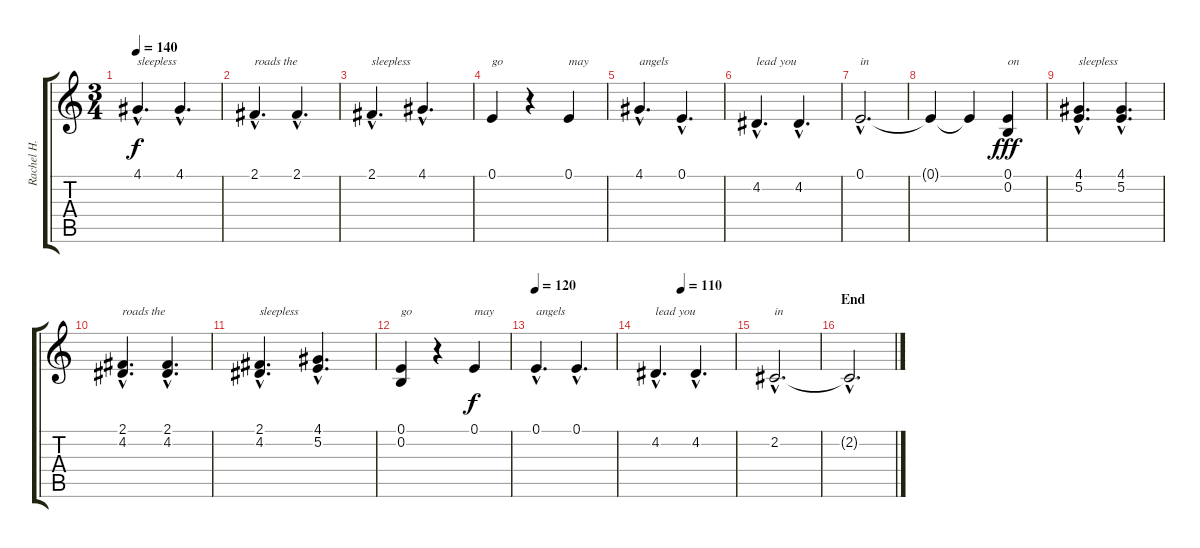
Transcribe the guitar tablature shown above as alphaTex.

\track ("Rachel H. - Voice II" "Rachel H. ") {instrument violin}
\staff {score tabs}
\tuning (E4 B3 G3 D3 A2 E2) {hide}
\ts (3 4)
\tempo 140
\clef g2
\ks c
4.1{hac}.4{d txt "sleepless" dy f} 4.1{hac}.4{d} |
2.1{hac}.4{d txt "roads the"} 2.1{hac}.4{d} |
2.1{hac}.4{d txt "sleepless"} 4.1{hac}.4{d} |
0.1.4{txt "go"} r.4 0.1.4{txt "may"} |
4.1{hac}.4{d txt "angels"} 0.1{hac}.4{d} |
4.2{hac}.4{d txt "lead you"} 4.2{hac}.4{d} |
0.1{hac}.2{d txt "in"} |
0.1{t}.4 0.1{t}.4 (0.1 0.2).4{txt "on" dy fff} |
(4.1{hac} 5.2{hac}).4{d txt "sleepless"} (4.1{hac} 5.2{hac}).4{d} |
(2.1{hac} 4.2{hac}).4{d txt "roads the"} (2.1{hac} 4.2{hac}).4{d} |
(2.1{hac} 4.2{hac}).4{d txt "sleepless"} (4.1{hac} 5.2{hac}).4{d} |
(0.1 0.2).4{txt "go"} r.4 0.1.4{txt "may" dy f} |
\tempo 120
0.1{hac}.4{d txt "angels"} 0.1{hac}.4{d} |
\tempo (110 0.3333333333333333)
4.2{hac}.4{d txt "lead you"} 4.2{hac}.4{d} |
2.2{hac}.2{d txt "in"} |
\section ("" "End")
2.2{hac t}.2{d}
